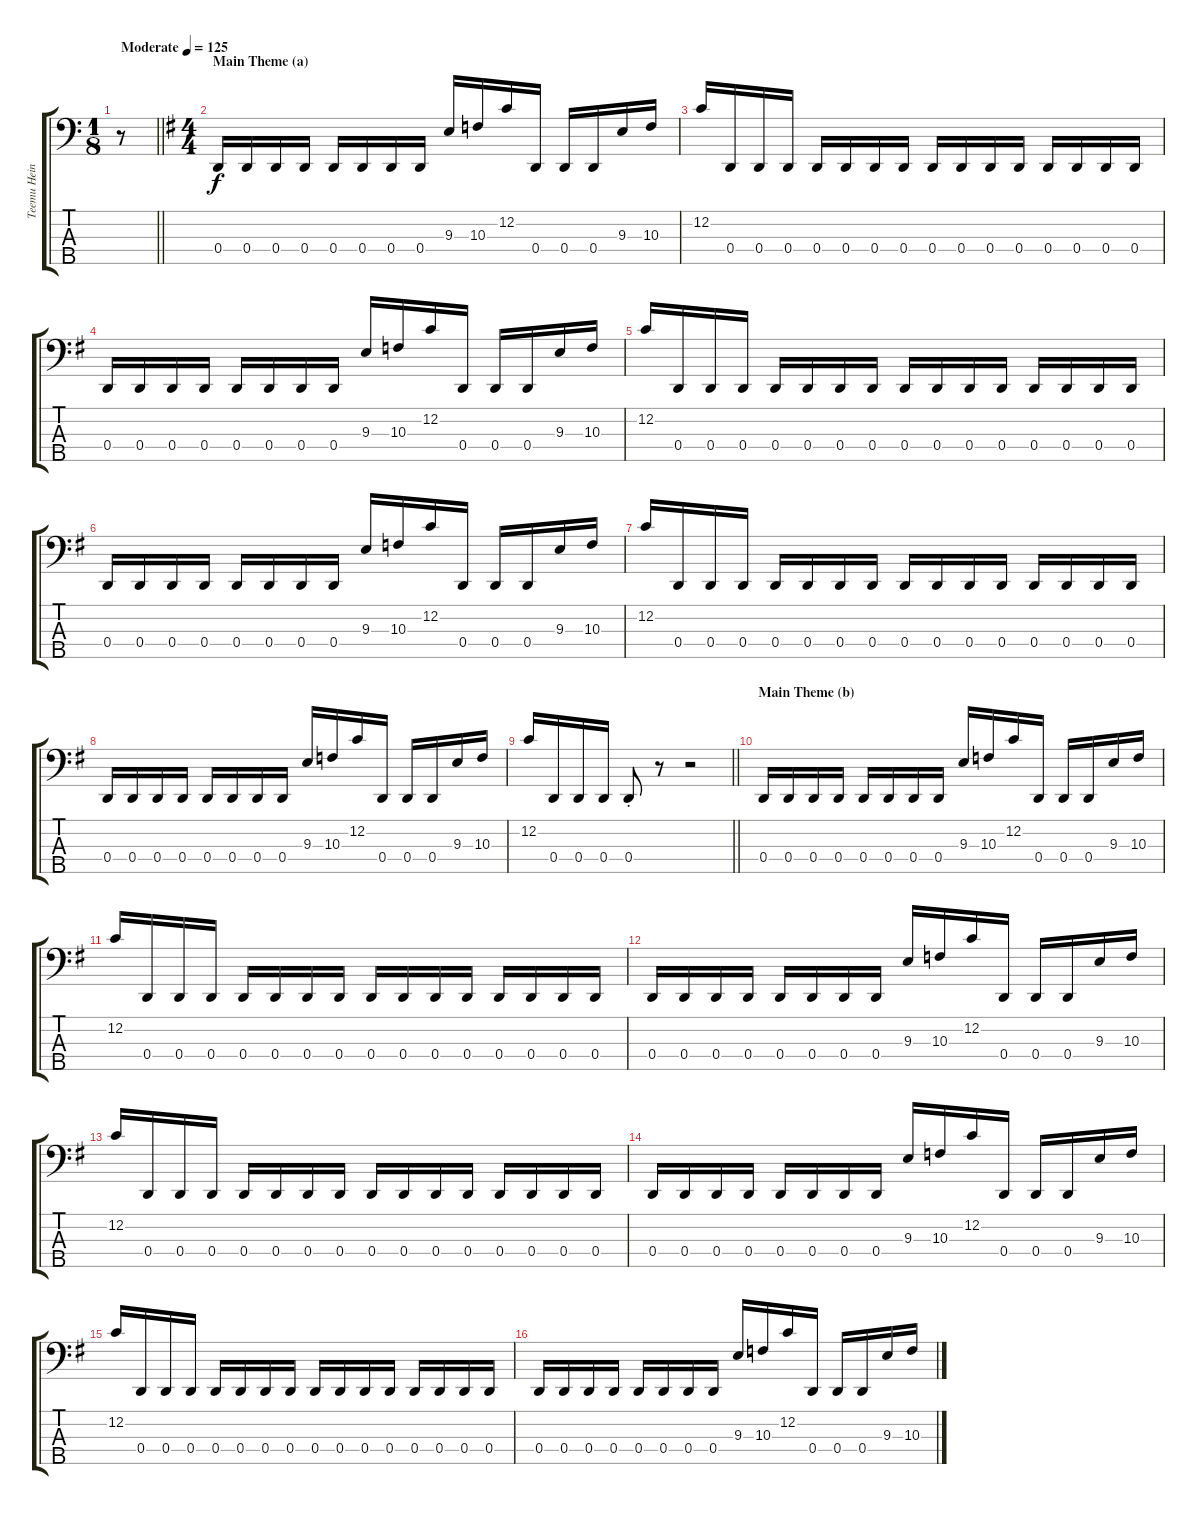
\track ("Teemu Heinola (bass)" "Teemu Hein") {instrument electricbasspick}
\staff {score tabs}
\tuning (F2 C2 G1 D1 A0) {hide}
\ts (1 8)
\tempo (125 "Moderate")
\clef f4
\barLineRight lightlight
\ks c
r.8{dy f instrument electricbasspick} |
\ts (4 4)
\section ("" "Main Theme (a)")
\ks g
0.4.16 0.4.16 0.4.16 0.4.16 0.4.16 0.4.16 0.4.16 0.4.16 9.3.16 10.3.16 12.2.16 0.4.16 0.4.16 0.4.16 9.3.16 10.3.16 |
12.2.16 0.4.16 0.4.16 0.4.16 0.4.16 0.4.16 0.4.16 0.4.16 0.4.16 0.4.16 0.4.16 0.4.16 0.4.16 0.4.16 0.4.16 0.4.16 |
0.4.16 0.4.16 0.4.16 0.4.16 0.4.16 0.4.16 0.4.16 0.4.16 9.3.16 10.3.16 12.2.16 0.4.16 0.4.16 0.4.16 9.3.16 10.3.16 |
12.2.16 0.4.16 0.4.16 0.4.16 0.4.16 0.4.16 0.4.16 0.4.16 0.4.16 0.4.16 0.4.16 0.4.16 0.4.16 0.4.16 0.4.16 0.4.16 |
0.4.16 0.4.16 0.4.16 0.4.16 0.4.16 0.4.16 0.4.16 0.4.16 9.3.16 10.3.16 12.2.16 0.4.16 0.4.16 0.4.16 9.3.16 10.3.16 |
12.2.16 0.4.16 0.4.16 0.4.16 0.4.16 0.4.16 0.4.16 0.4.16 0.4.16 0.4.16 0.4.16 0.4.16 0.4.16 0.4.16 0.4.16 0.4.16 |
0.4.16 0.4.16 0.4.16 0.4.16 0.4.16 0.4.16 0.4.16 0.4.16 9.3.16 10.3.16 12.2.16 0.4.16 0.4.16 0.4.16 9.3.16 10.3.16 |
\barLineRight lightlight
12.2.16 0.4.16 0.4.16 0.4.16 0.4{st}.8 r.8 r.2 |
\section ("" "Main Theme (b)")
0.4.16 0.4.16 0.4.16 0.4.16 0.4.16 0.4.16 0.4.16 0.4.16 9.3.16 10.3.16 12.2.16 0.4.16 0.4.16 0.4.16 9.3.16 10.3.16 |
12.2.16 0.4.16 0.4.16 0.4.16 0.4.16 0.4.16 0.4.16 0.4.16 0.4.16 0.4.16 0.4.16 0.4.16 0.4.16 0.4.16 0.4.16 0.4.16 |
0.4.16 0.4.16 0.4.16 0.4.16 0.4.16 0.4.16 0.4.16 0.4.16 9.3.16 10.3.16 12.2.16 0.4.16 0.4.16 0.4.16 9.3.16 10.3.16 |
12.2.16 0.4.16 0.4.16 0.4.16 0.4.16 0.4.16 0.4.16 0.4.16 0.4.16 0.4.16 0.4.16 0.4.16 0.4.16 0.4.16 0.4.16 0.4.16 |
0.4.16 0.4.16 0.4.16 0.4.16 0.4.16 0.4.16 0.4.16 0.4.16 9.3.16 10.3.16 12.2.16 0.4.16 0.4.16 0.4.16 9.3.16 10.3.16 |
12.2.16 0.4.16 0.4.16 0.4.16 0.4.16 0.4.16 0.4.16 0.4.16 0.4.16 0.4.16 0.4.16 0.4.16 0.4.16 0.4.16 0.4.16 0.4.16 |
0.4.16 0.4.16 0.4.16 0.4.16 0.4.16 0.4.16 0.4.16 0.4.16 9.3.16 10.3.16 12.2.16 0.4.16 0.4.16 0.4.16 9.3.16 10.3.16
